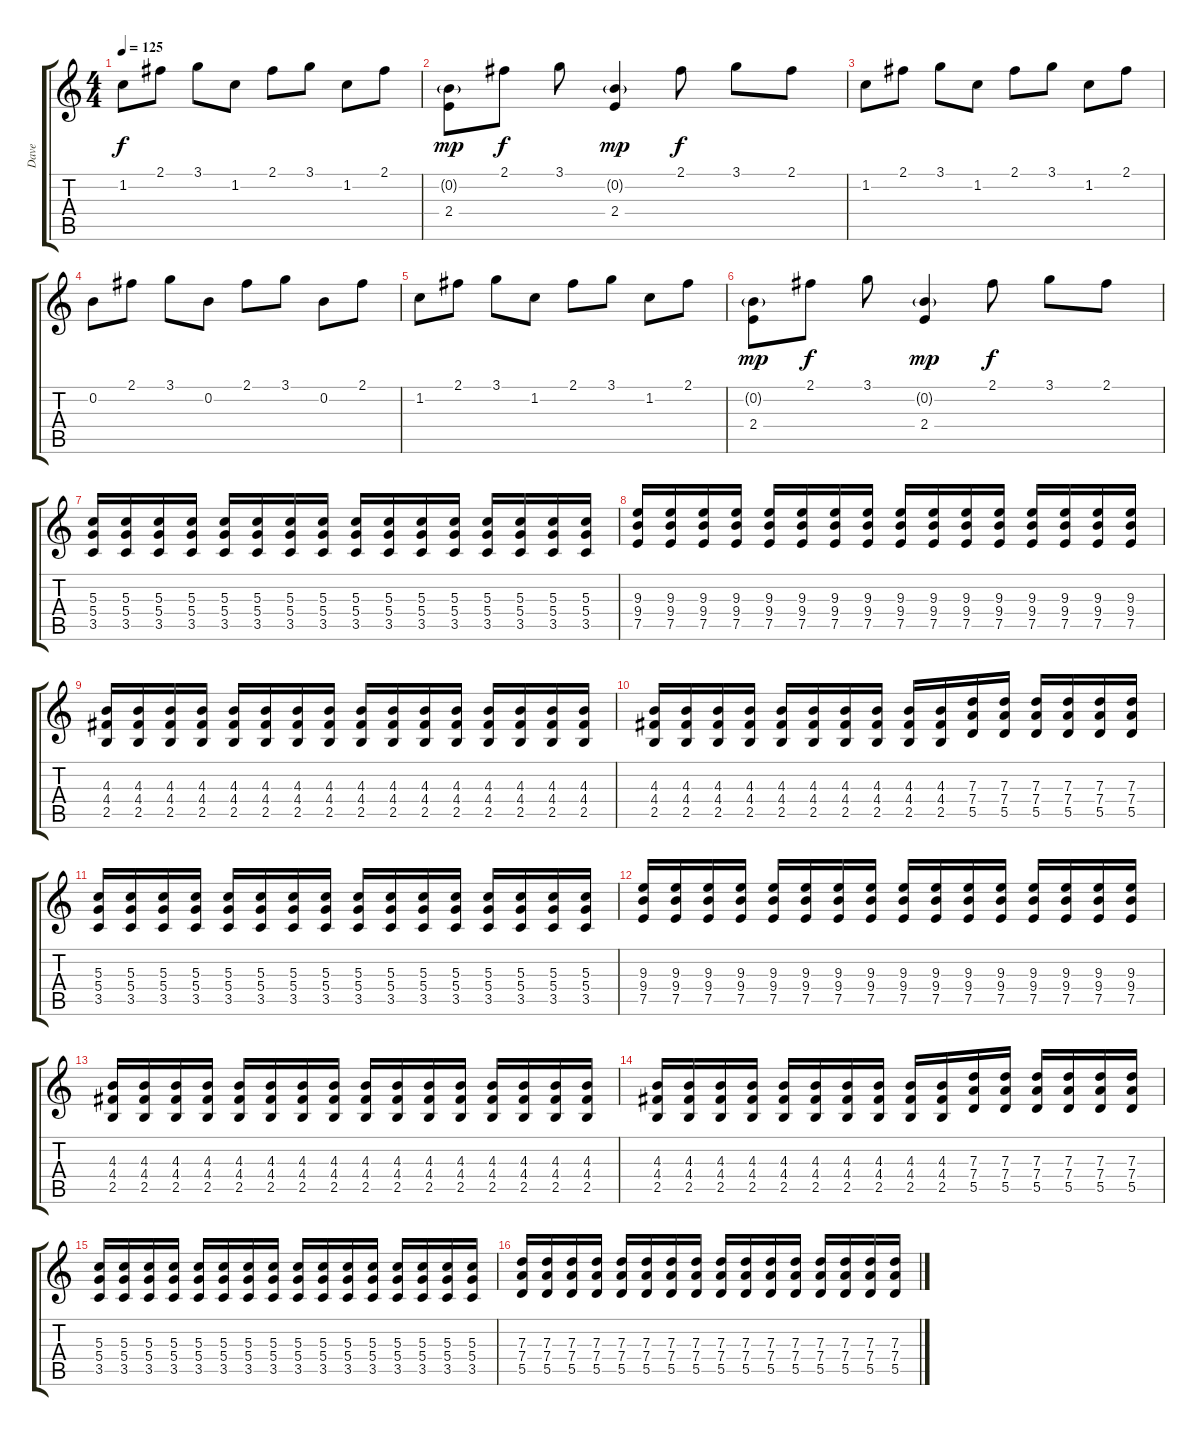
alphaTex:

\track ("Dave" "Dave") {instrument overdrivenguitar}
\staff {score tabs}
\tuning (E4 B3 G3 D3 A2 E2) {hide}
\ts (4 4)
\tempo 125
\clef g2
\ks c
1.2.8{dy f} 2.1.8 3.1.8 1.2.8 2.1.8 3.1.8 1.2.8 2.1.8 |
(0.2{g} 2.4).8{dy mp} 2.1.8{dy f} 3.1.8 (0.2{g} 2.4).4{dy mp} 2.1.8{dy f} 3.1.8 2.1.8 |
1.2.8 2.1.8 3.1.8 1.2.8 2.1.8 3.1.8 1.2.8 2.1.8 |
0.2.8 2.1.8 3.1.8 0.2.8 2.1.8 3.1.8 0.2.8 2.1.8 |
1.2.8 2.1.8 3.1.8 1.2.8 2.1.8 3.1.8 1.2.8 2.1.8 |
(0.2{g} 2.4).8{dy mp} 2.1.8{dy f} 3.1.8 (0.2{g} 2.4).4{dy mp} 2.1.8{dy f} 3.1.8 2.1.8 |
(5.3 5.4 3.5).16 (5.3 5.4 3.5).16 (5.3 5.4 3.5).16 (5.3 5.4 3.5).16 (5.3 5.4 3.5).16 (5.3 5.4 3.5).16 (5.3 5.4 3.5).16 (5.3 5.4 3.5).16 (5.3 5.4 3.5).16 (5.3 5.4 3.5).16 (5.3 5.4 3.5).16 (5.3 5.4 3.5).16 (5.3 5.4 3.5).16 (5.3 5.4 3.5).16 (5.3 5.4 3.5).16 (5.3 5.4 3.5).16 |
(9.3 9.4 7.5).16 (9.3 9.4 7.5).16 (9.3 9.4 7.5).16 (9.3 9.4 7.5).16 (9.3 9.4 7.5).16 (9.3 9.4 7.5).16 (9.3 9.4 7.5).16 (9.3 9.4 7.5).16 (9.3 9.4 7.5).16 (9.3 9.4 7.5).16 (9.3 9.4 7.5).16 (9.3 9.4 7.5).16 (9.3 9.4 7.5).16 (9.3 9.4 7.5).16 (9.3 9.4 7.5).16 (9.3 9.4 7.5).16 |
(4.3 4.4 2.5).16 (4.3 4.4 2.5).16 (4.3 4.4 2.5).16 (4.3 4.4 2.5).16 (4.3 4.4 2.5).16 (4.3 4.4 2.5).16 (4.3 4.4 2.5).16 (4.3 4.4 2.5).16 (4.3 4.4 2.5).16 (4.3 4.4 2.5).16 (4.3 4.4 2.5).16 (4.3 4.4 2.5).16 (4.3 4.4 2.5).16 (4.3 4.4 2.5).16 (4.3 4.4 2.5).16 (4.3 4.4 2.5).16 |
(4.3 4.4 2.5).16 (4.3 4.4 2.5).16 (4.3 4.4 2.5).16 (4.3 4.4 2.5).16 (4.3 4.4 2.5).16 (4.3 4.4 2.5).16 (4.3 4.4 2.5).16 (4.3 4.4 2.5).16 (4.3 4.4 2.5).16 (4.3 4.4 2.5).16 (7.3 7.4 5.5).16 (7.3 7.4 5.5).16 (7.3 7.4 5.5).16 (7.3 7.4 5.5).16 (7.3 7.4 5.5).16 (7.3 7.4 5.5).16 |
(5.3 5.4 3.5).16 (5.3 5.4 3.5).16 (5.3 5.4 3.5).16 (5.3 5.4 3.5).16 (5.3 5.4 3.5).16 (5.3 5.4 3.5).16 (5.3 5.4 3.5).16 (5.3 5.4 3.5).16 (5.3 5.4 3.5).16 (5.3 5.4 3.5).16 (5.3 5.4 3.5).16 (5.3 5.4 3.5).16 (5.3 5.4 3.5).16 (5.3 5.4 3.5).16 (5.3 5.4 3.5).16 (5.3 5.4 3.5).16 |
(9.3 9.4 7.5).16 (9.3 9.4 7.5).16 (9.3 9.4 7.5).16 (9.3 9.4 7.5).16 (9.3 9.4 7.5).16 (9.3 9.4 7.5).16 (9.3 9.4 7.5).16 (9.3 9.4 7.5).16 (9.3 9.4 7.5).16 (9.3 9.4 7.5).16 (9.3 9.4 7.5).16 (9.3 9.4 7.5).16 (9.3 9.4 7.5).16 (9.3 9.4 7.5).16 (9.3 9.4 7.5).16 (9.3 9.4 7.5).16 |
(4.3 4.4 2.5).16 (4.3 4.4 2.5).16 (4.3 4.4 2.5).16 (4.3 4.4 2.5).16 (4.3 4.4 2.5).16 (4.3 4.4 2.5).16 (4.3 4.4 2.5).16 (4.3 4.4 2.5).16 (4.3 4.4 2.5).16 (4.3 4.4 2.5).16 (4.3 4.4 2.5).16 (4.3 4.4 2.5).16 (4.3 4.4 2.5).16 (4.3 4.4 2.5).16 (4.3 4.4 2.5).16 (4.3 4.4 2.5).16 |
(4.3 4.4 2.5).16 (4.3 4.4 2.5).16 (4.3 4.4 2.5).16 (4.3 4.4 2.5).16 (4.3 4.4 2.5).16 (4.3 4.4 2.5).16 (4.3 4.4 2.5).16 (4.3 4.4 2.5).16 (4.3 4.4 2.5).16 (4.3 4.4 2.5).16 (7.3 7.4 5.5).16 (7.3 7.4 5.5).16 (7.3 7.4 5.5).16 (7.3 7.4 5.5).16 (7.3 7.4 5.5).16 (7.3 7.4 5.5).16 |
(5.3 5.4 3.5).16 (5.3 5.4 3.5).16 (5.3 5.4 3.5).16 (5.3 5.4 3.5).16 (5.3 5.4 3.5).16 (5.3 5.4 3.5).16 (5.3 5.4 3.5).16 (5.3 5.4 3.5).16 (5.3 5.4 3.5).16 (5.3 5.4 3.5).16 (5.3 5.4 3.5).16 (5.3 5.4 3.5).16 (5.3 5.4 3.5).16 (5.3 5.4 3.5).16 (5.3 5.4 3.5).16 (5.3 5.4 3.5).16 |
(7.3 7.4 5.5).16 (7.3 7.4 5.5).16 (7.3 7.4 5.5).16 (7.3 7.4 5.5).16 (7.3 7.4 5.5).16 (7.3 7.4 5.5).16 (7.3 7.4 5.5).16 (7.3 7.4 5.5).16 (7.3 7.4 5.5).16 (7.3 7.4 5.5).16 (7.3 7.4 5.5).16 (7.3 7.4 5.5).16 (7.3 7.4 5.5).16 (7.3 7.4 5.5).16 (7.3 7.4 5.5).16 (7.3 7.4 5.5).16
